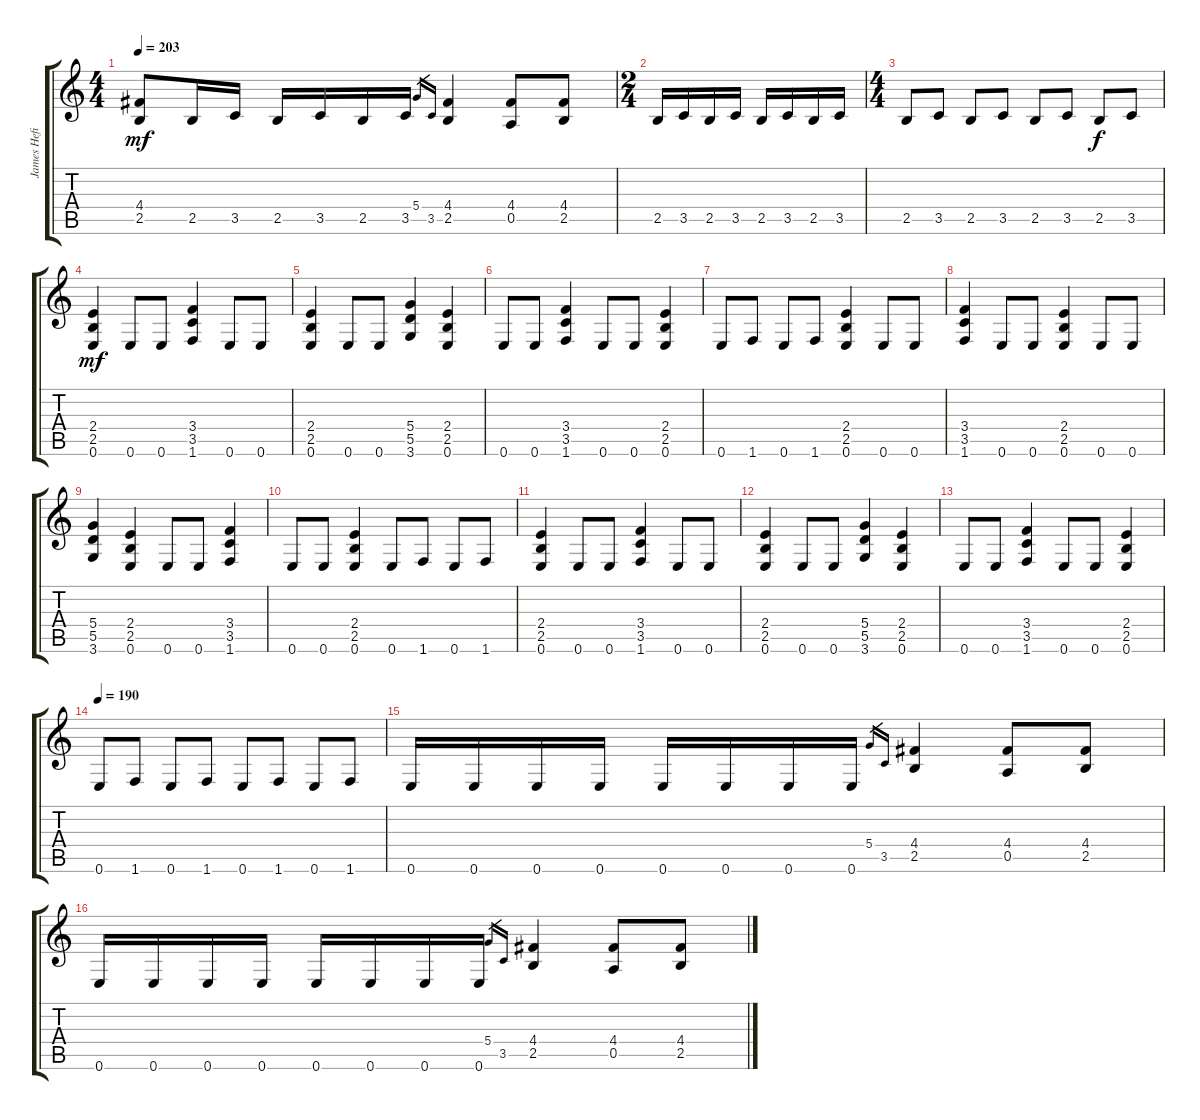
\track ("James Hefield" "James Hefi") {instrument distortionguitar}
\staff {score tabs}
\tuning (E4 B3 G3 D3 A2 E2) {hide}
\ts (4 4)
\tempo 203
\clef g2
\ks c
(4.4 2.5).8{dy mf} 2.5.16 3.5.16 2.5.16 3.5.16 2.5.16 3.5.16 5.4.16{gr} 3.5.16{gr} (4.4 2.5).4 (4.4 0.5).8 (4.4 2.5).8 |
\ts (2 4)
2.5.16 3.5.16 2.5.16 3.5.16 2.5.16 3.5.16 2.5.16 3.5.16 |
\ts (4 4)
2.5.8 3.5.8 2.5.8 3.5.8 2.5.8 3.5.8 2.5.8{dy f} 3.5.8 |
(2.4 2.5 0.6).4{dy mf} 0.6.8 0.6.8 (3.4 3.5 1.6).4 0.6.8 0.6.8 |
(2.4 2.5 0.6).4 0.6.8 0.6.8 (5.4 5.5 3.6).4 (2.4 2.5 0.6).4 |
0.6.8 0.6.8 (3.4 3.5 1.6).4 0.6.8 0.6.8 (2.4 2.5 0.6).4 |
0.6.8 1.6.8 0.6.8 1.6.8 (2.4 2.5 0.6).4 0.6.8 0.6.8 |
(3.4 3.5 1.6).4 0.6.8 0.6.8 (2.4 2.5 0.6).4 0.6.8 0.6.8 |
(5.4 5.5 3.6).4 (2.4 2.5 0.6).4 0.6.8 0.6.8 (3.4 3.5 1.6).4 |
0.6.8 0.6.8 (2.4 2.5 0.6).4 0.6.8 1.6.8 0.6.8 1.6.8 |
(2.4 2.5 0.6).4 0.6.8 0.6.8 (3.4 3.5 1.6).4 0.6.8 0.6.8 |
(2.4 2.5 0.6).4 0.6.8 0.6.8 (5.4 5.5 3.6).4 (2.4 2.5 0.6).4 |
0.6.8 0.6.8 (3.4 3.5 1.6).4 0.6.8 0.6.8 (2.4 2.5 0.6).4 |
\tempo 190
0.6.8 1.6.8 0.6.8 1.6.8 0.6.8 1.6.8 0.6.8 1.6.8 |
0.6.16 0.6.16 0.6.16 0.6.16 0.6.16 0.6.16 0.6.16 0.6.16 5.4.16{gr} 3.5.16{gr} (4.4 2.5).4 (4.4 0.5).8 (4.4 2.5).8 |
0.6.16 0.6.16 0.6.16 0.6.16 0.6.16 0.6.16 0.6.16 0.6.16 5.4.16{gr} 3.5.16{gr} (4.4 2.5).4 (4.4 0.5).8 (4.4 2.5).8
